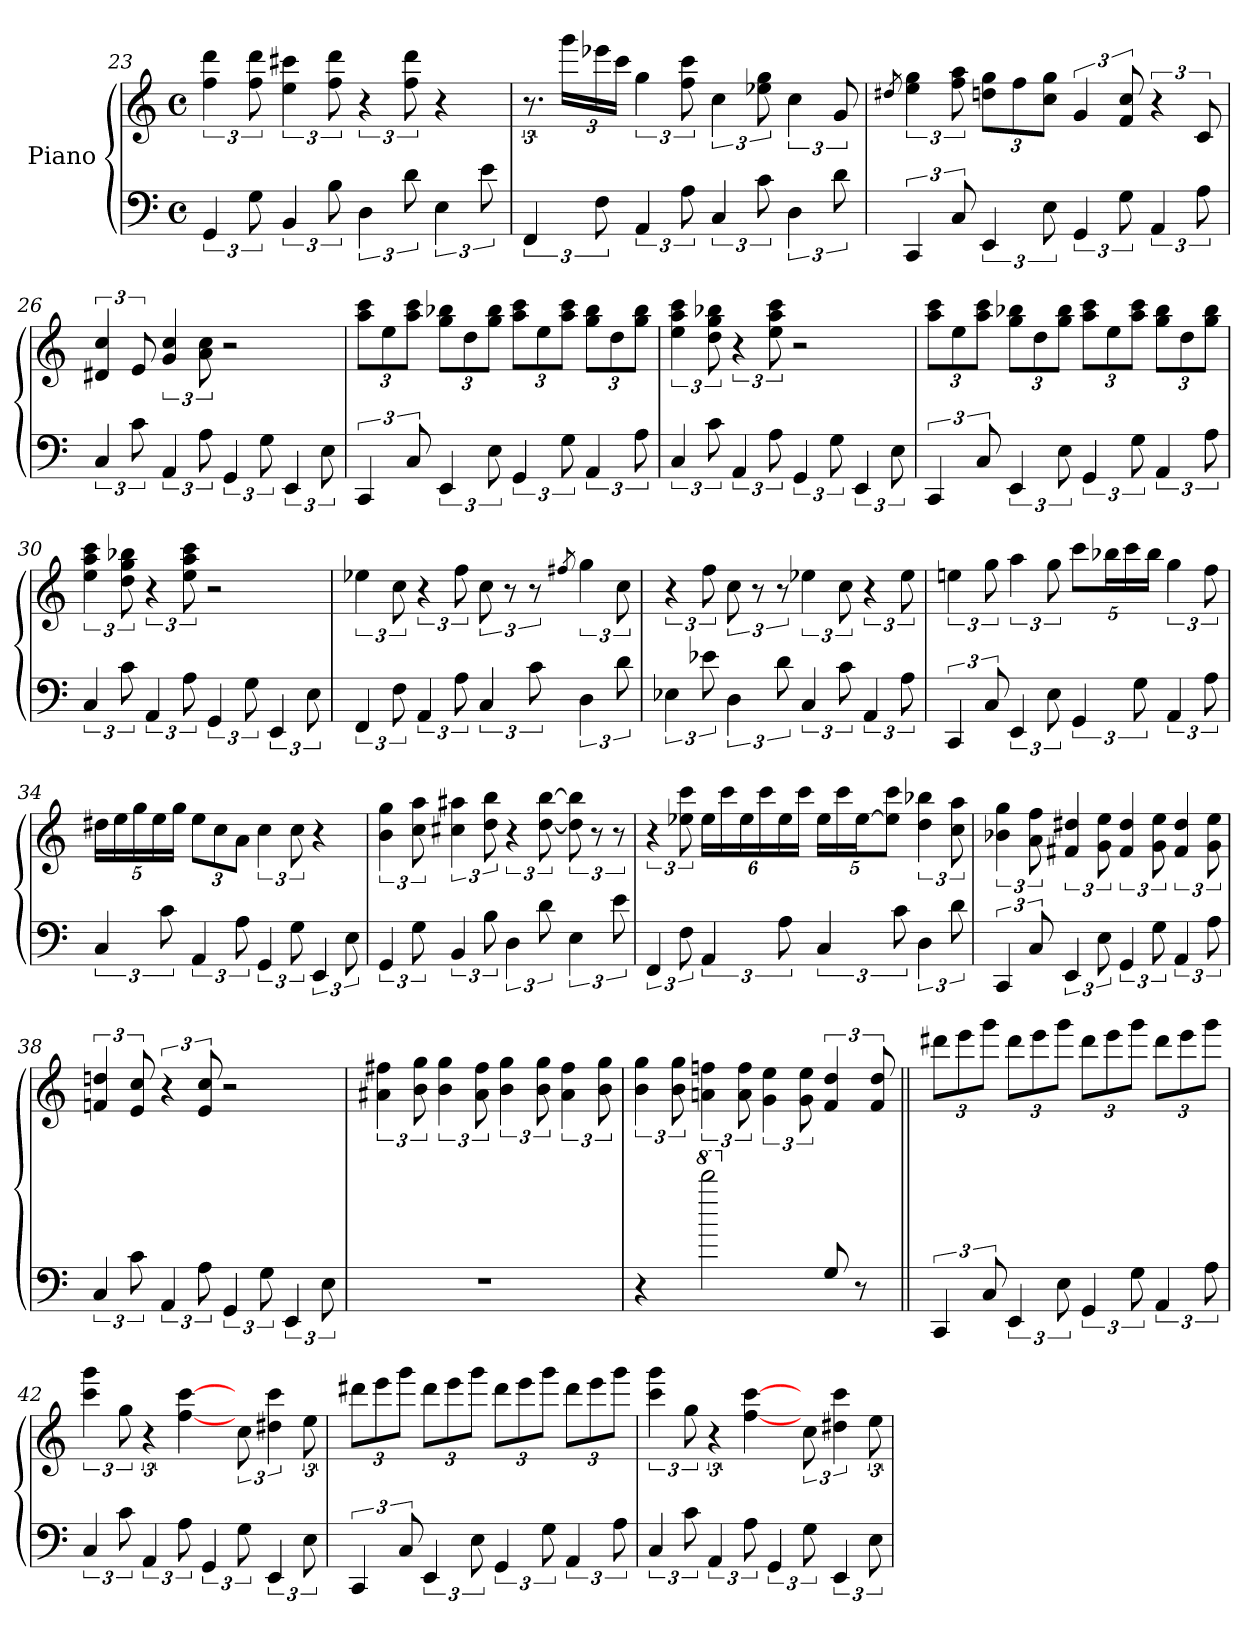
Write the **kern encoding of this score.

**kern	**kern
*part1	*part1
*staff2	*staff1
*I"Piano	*
!!LO:LB:g=z
*clefF4	*clefG2
*k[]	*k[]
*M4/4	*M4/4
*met(c)	*met(c)
=23	=23
6GG/	6ff\ 6ddd\
12G\	12ff\ 12ddd\
6BB/	6ee\ 6ccc#X\
12B\	12ff\ 12ddd\
6D\	6r
12d\	12ff\ 12ddd\
6E\	4r
12e\	.
=24	=24
6FF/	12.r
.	24ggg\LL
12F\	24eee-X\
.	24ccc\JJ
6AA/	6gg\
12A\	12ff\ 12ccc\
6C/	6cc\
12c\	12ee-X\ 12gg\
6D\	6cc\
12d\	12g/
=25	=25
.	8qdd#X/
6CC/	6ee\ 6gg\
12C/	12ff\ 12aa\
*	*Xbrackettup
6EE/	12ddn\ 12gg\L
.	12ff\
12E\	12cc\ 12gg\J
*	*brackettup
6GG/	6g/
12G\	12f/ 12cc/
6AA/	6r
12A\	12c/
!!LO:LB:g=z
=26	=26
6C/	6d#X/ 6cc/
12c\	12e/
6AA/	6g/ 6cc/
12A\	12a\ 12cc\
6GG/	2r
12G\	.
6EE/	.
12E\	.
=27	=27
*	*Xbrackettup
6CC/	12aa\ 12ccc\L
.	12ee\
12C/	12aa\ 12ccc\J
6EE/	12gg\ 12bb-X\L
.	12dd\
12E\	12gg\ 12bb-\J
6GG/	12aa\ 12ccc\L
.	12ee\
12G\	12aa\ 12ccc\J
6AA/	12gg\ 12bb-\L
.	12dd\
12A\	12gg\ 12bb-\J
=28	=28
*	*brackettup
6C/	6ee\ 6aa\ 6ccc\
12c\	12dd\ 12gg\ 12bb-X\
6AA/	6r
12A\	12ee\ 12aa\ 12ccc\
6GG/	2r
12G\	.
6EE/	.
12E\	.
!!LO:LB:g=z
=29	=29
*	*Xbrackettup
6CC/	12aa\ 12ccc\L
.	12ee\
12C/	12aa\ 12ccc\J
6EE/	12gg\ 12bb-X\L
.	12dd\
12E\	12gg\ 12bb-\J
6GG/	12aa\ 12ccc\L
.	12ee\
12G\	12aa\ 12ccc\J
6AA/	12gg\ 12bb-\L
.	12dd\
12A\	12gg\ 12bb-\J
=30	=30
*	*brackettup
6C/	6ee\ 6aa\ 6ccc\
12c\	12dd\ 12gg\ 12bb-X\
6AA/	6r
12A\	12ee\ 12aa\ 12ccc\
6GG/	2r
12G\	.
6EE/	.
12E\	.
=31	=31
6FF/	6ee-X\
12F\	12cc\
6AA/	6r
12A\	12ff\
6C/	12cc\
.	12r
12c\	12r
.	8qff#X/
6D\	6gg\
12d\	12cc\
!!LO:LB:g=z
=32	=32
6E-X\	6r
12e-X\	12ff\
6D\	12cc\
.	12r
12d\	12r
6C/	6ee-X\
12c\	12cc\
6AA/	6r
12A\	12ee-\
=33	=33
6CC/	6eeni\
12C/	12gg\
6EE/	6aa\
12E\	12gg\
*	*Xbrackettup
6GG/	10ccc\L
.	20bb-X\L
.	20ccc\
12G\	.
.	20bb-\JJ
*	*brackettup
6AA/	6gg\
12A\	12ff\
=34	=34
*	*Xbrackettup
6C/	20dd#X\LL
.	20ee\
.	20gg\
.	20ee\
12c\	.
.	20gg\JJ
6AA/	12ee\L
.	12cc\
12A\	12a\J
*	*brackettup
6GG/	6cc\
12G\	12cc\
6EE/	4r
12E\	.
!!LO:LB:g=z
=35	=35
6GG/	6b\ 6gg\
12G\	12cc\ 12aa\
6BB/	6cc#X\ 6aa#X\
12B\	12dd\ 12bb\
6D\	6r
12d\	[12dd\ [12bb\
6E\	12dd\] 12bb\]
.	12r
12e\	12r
=36	=36
6FF/	6r
12F\	12ee-X\ 12ccc\
*	*Xbrackettup
6AA/	24ee-\LL
.	24ccc\
.	24ee-\
.	24ccc\
12A\	24ee-\
.	24ccc\JJ
6C/	20ee-\LL
.	20ccc\
.	[20ee-\J
.	10ee-\] 10ccc\J
12c\	.
*	*brackettup
6D\	6dd\ 6bb-X\
12d\	12cc\ 12aa\
=37	=37
6CC/	6b-X\ 6gg\
12C/	12a\ 12ff\
6EE/	6f#X/ 6dd#X/
12E\	12g\ 12ee\
6GG/	6f#/ 6dd#/
12G\	12g\ 12ee\
6AA/	6f#/ 6dd#/
12A\	12g\ 12ee\
!!LO:PB:g=z
=38	=38
6C/	6fni/ 6ddni/
12c\	12e/ 12cc/
6AA/	6r
12A\	12e/ 12cc/
6GG/	2r
12G\	.
6EE/	.
12E\	.
=39	=39
1r	6a#X\ 6ff#X\
.	12b\ 12gg\
.	6b\ 6gg\
.	12a#\ 12ff#\
.	6b\ 6gg\
.	12b\ 12gg\
.	6a#\ 6ff#\
.	12b\ 12gg\
=40	=40
4r	6b\ 6gg\
.	12b\ 12gg\
*8va	*
2dddd\	6ani\ 6ffni\
.	12a\ 12ff\
.	6g\ 6ee\
.	12g\ 12ee\
*X8va	*
8G/	6f/ 6dd/
8r	.
.	12f/ 12dd/
!!LO:LB:g=z
=41||	=41||
*	*Xbrackettup
6CC/	12ddd#X\L
.	12eee\
12C/	12ggg\J
6EE/	12ddd#\L
.	12eee\
12E\	12ggg\J
6GG/	12ddd#\L
.	12eee\
12G\	12ggg\J
6AA/	12ddd#\L
.	12eee\
12A\	12ggg\J
=42	=42
*	*brackettup
6C/	6ccc\ 6ggg\
12c\	12gg\
6AA/	6r
12A\	[4ff\ [4ccc\
6GG/	.
12G\	12cc\
6EE/	6dd#X\ 6ccc\
12E\	12ee\
=43	=43
*	*Xbrackettup
6CC/	12ddd#X\L
.	12eee\
12C/	12ggg\J
6EE/	12ddd#\L
.	12eee\
12E\	12ggg\J
6GG/	12ddd#\L
.	12eee\
12G\	12ggg\J
6AA/	12ddd#\L
.	12eee\
12A\	12ggg\J
!!LO:LB:g=z
=44	=44
*	*brackettup
6C/	6ccc\ 6ggg\
12c\	12gg\
6AA/	6r
12A\	[4ff\ [4ccc\
6GG/	.
12G\	12cc\
6EE/	6dd#X\ 6ccc\
12E\	12ee\
=	=
*-	*-
